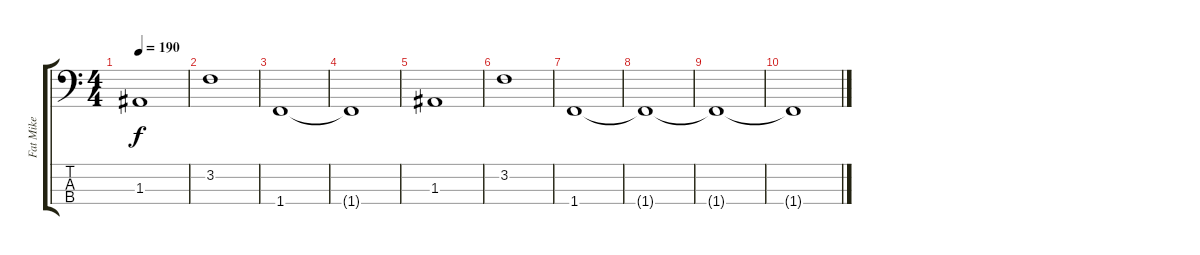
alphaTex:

\track ("Fat Mike" "Fat Mike") {instrument electricbasspick}
\staff {score tabs}
\tuning (G2 D2 A1 E1) {hide}
\ts (4 4)
\tempo 190
\clef f4
\ks c
1.3.1{dy f} |
3.2.1 |
1.4.1 |
1.4{t}.1 |
1.3.1 |
3.2.1 |
1.4.1 |
1.4{t}.1 |
1.4{t}.1 |
1.4{t}.1
